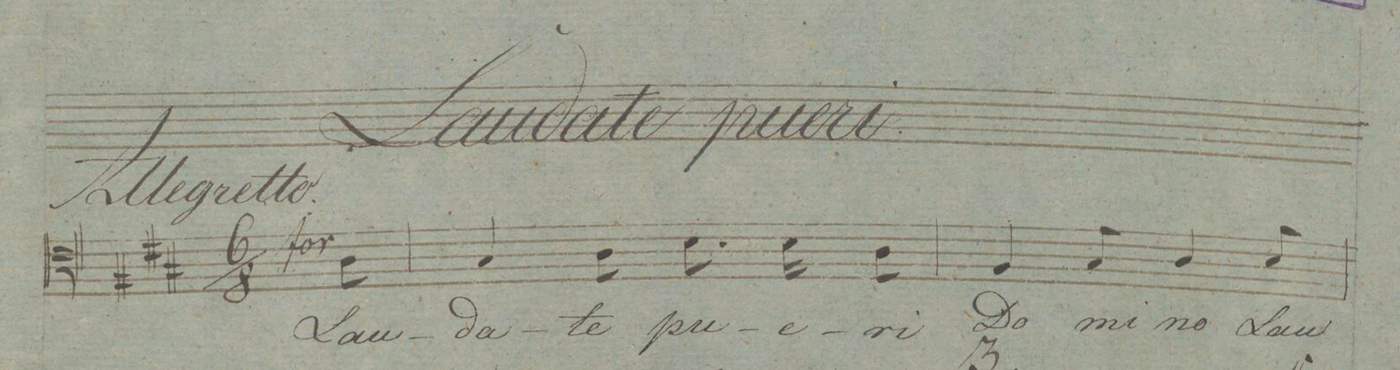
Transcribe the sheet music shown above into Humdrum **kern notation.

**kern	**text	**dynam
*I"Tenore.	*	*
*clefC4	*	*
*k[f#c#g#]	*	*
*M6/8	*	*
8A\	Lau-	f
=1	=1	=1
4G#/	-da-	.
8A\	-te	.
8.B\	pu-	.
16B\	-e-	.
8A\	-ri	.
=2	=2	=2
4F#/	Do-	.
8G#/	-mi-	.
4A/	-no	.
8B/	Lau-	.
=3	=3	=3
*-	*-	*-
